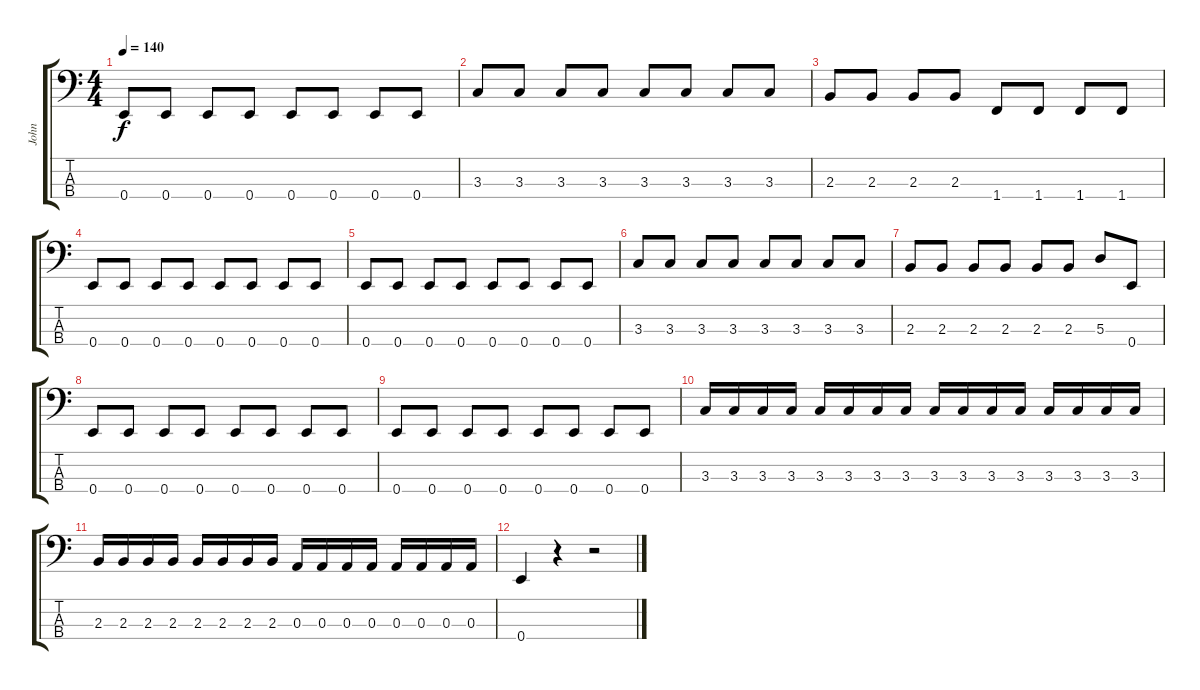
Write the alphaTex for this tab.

\track ("John" "John") {instrument electricbassfinger}
\staff {score tabs}
\tuning (G2 D2 A1 E1) {hide}
\ts (4 4)
\tempo 140
\clef f4
\ks c
0.4.8{dy f} 0.4.8 0.4.8 0.4.8 0.4.8 0.4.8 0.4.8 0.4.8 |
3.3.8 3.3.8 3.3.8 3.3.8 3.3.8 3.3.8 3.3.8 3.3.8 |
2.3.8 2.3.8 2.3.8 2.3.8 1.4.8 1.4.8 1.4.8 1.4.8 |
0.4.8 0.4.8 0.4.8 0.4.8 0.4.8 0.4.8 0.4.8 0.4.8 |
0.4.8 0.4.8 0.4.8 0.4.8 0.4.8 0.4.8 0.4.8 0.4.8 |
3.3.8 3.3.8 3.3.8 3.3.8 3.3.8 3.3.8 3.3.8 3.3.8 |
2.3.8 2.3.8 2.3.8 2.3.8 2.3.8 2.3.8 5.3.8 0.4.8 |
0.4.8 0.4.8 0.4.8 0.4.8 0.4.8 0.4.8 0.4.8 0.4.8 |
0.4.8 0.4.8 0.4.8 0.4.8 0.4.8 0.4.8 0.4.8 0.4.8 |
3.3.16 3.3.16 3.3.16 3.3.16 3.3.16 3.3.16 3.3.16 3.3.16 3.3.16 3.3.16 3.3.16 3.3.16 3.3.16 3.3.16 3.3.16 3.3.16 |
2.3.16 2.3.16 2.3.16 2.3.16 2.3.16 2.3.16 2.3.16 2.3.16 0.3.16 0.3.16 0.3.16 0.3.16 0.3.16 0.3.16 0.3.16 0.3.16 |
0.4.4 r.4 r.2
